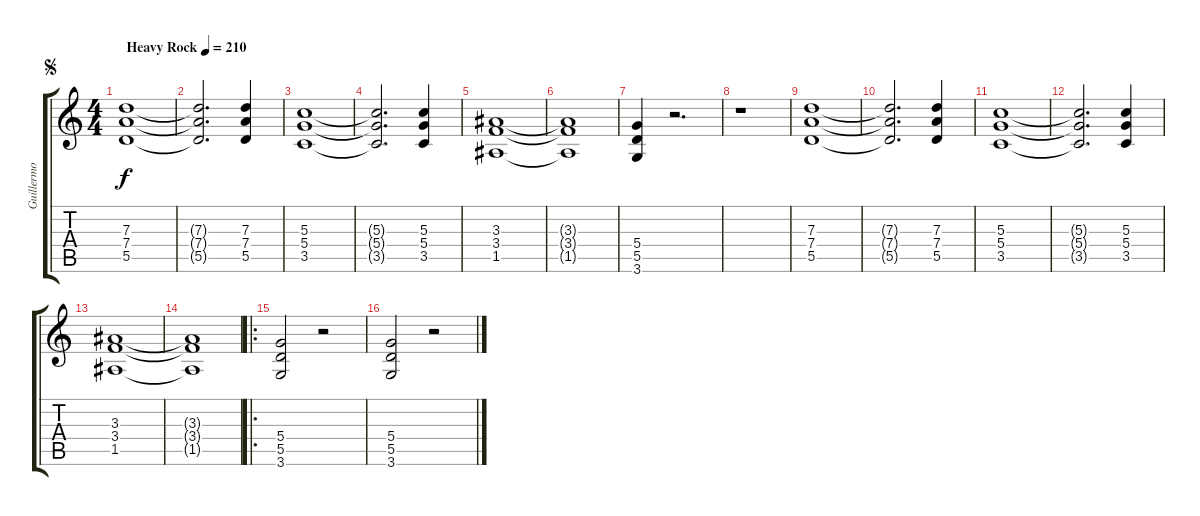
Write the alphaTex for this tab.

\track ("Guillermo Pascual" "Guillermo ") {solo instrument distortionguitar}
\staff {score tabs}
\tuning (E4 B3 G3 D3 A2 E2) {hide}
\ts (4 4)
\jump segno
\tempo (210 "Heavy Rock")
\clef g2
\ks c
(7.3 7.4 5.5).1{dy f instrument distortionguitar} |
(7.3{t} 7.4{t} 5.5{t}).2{d} (7.3 7.4 5.5).4 |
(5.3 5.4 3.5).1 |
(5.3{t} 5.4{t} 3.5{t}).2{d} (5.3 5.4 3.5).4 |
(3.3 3.4 1.5).1 |
(3.3{t} 3.4{t} 1.5{t}).1 |
(5.4 5.5 3.6).4 r.2{d} |
r.1 |
(7.3 7.4 5.5).1 |
(7.3{t} 7.4{t} 5.5{t}).2{d} (7.3 7.4 5.5).4 |
(5.3 5.4 3.5).1 |
(5.3{t} 5.4{t} 3.5{t}).2{d} (5.3 5.4 3.5).4 |
(3.3 3.4 1.5).1 |
(3.3{t} 3.4{t} 1.5{t}).1 |
\ro
(5.4 5.5 3.6).2 r.2 |
(5.4 5.5 3.6).2 r.2
